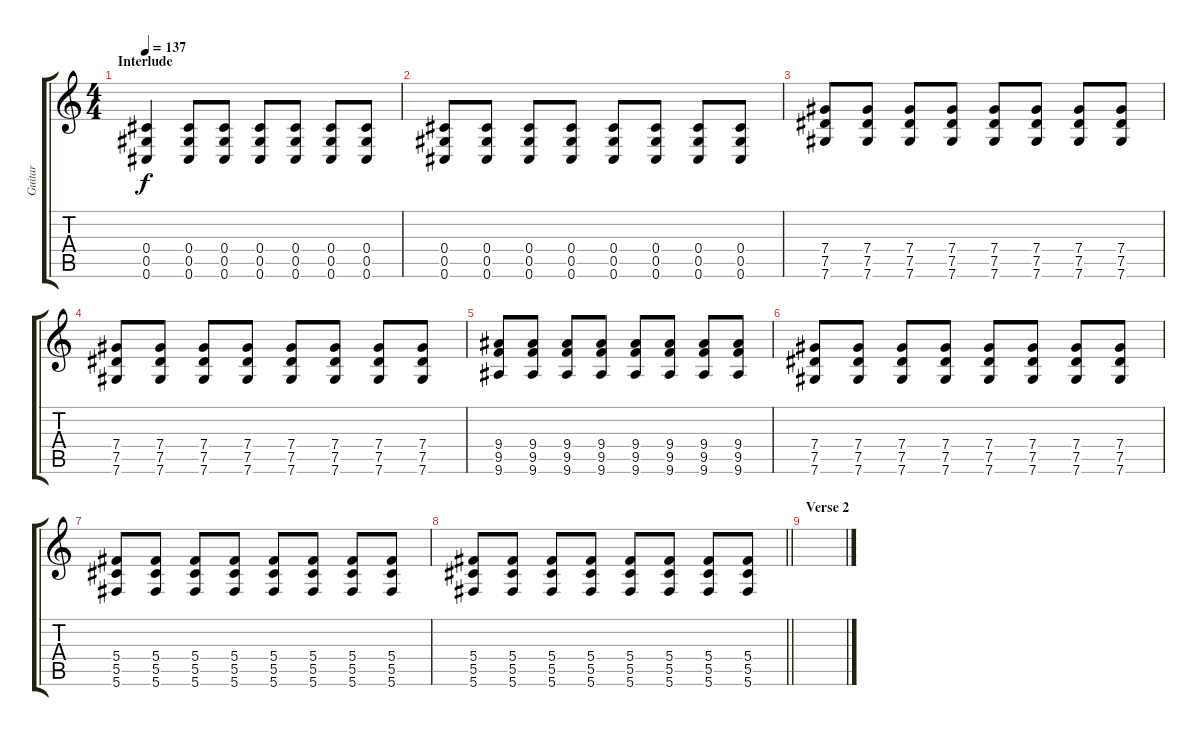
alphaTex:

\track ("Guitar" "Guitar") {instrument distortionguitar}
\staff {score tabs}
\tuning (Eb4 Bb3 Gb3 Db3 Ab2 Db2) {hide}
\ts (4 4)
\section ("" "Interlude")
\tempo 137
\clef g2
\ks c
(0.4 0.5 0.6).4{dy f volume 11} (0.4 0.5 0.6).8 (0.4 0.5 0.6).8 (0.4 0.5 0.6).8 (0.4 0.5 0.6).8 (0.4 0.5 0.6).8 (0.4 0.5 0.6).8 |
(0.4 0.5 0.6).8 (0.4 0.5 0.6).8 (0.4 0.5 0.6).8 (0.4 0.5 0.6).8 (0.4 0.5 0.6).8 (0.4 0.5 0.6).8 (0.4 0.5 0.6).8 (0.4 0.5 0.6).8 |
(7.4 7.5 7.6).8 (7.4 7.5 7.6).8 (7.4 7.5 7.6).8 (7.4 7.5 7.6).8 (7.4 7.5 7.6).8 (7.4 7.5 7.6).8 (7.4 7.5 7.6).8 (7.4 7.5 7.6).8 |
(7.4 7.5 7.6).8 (7.4 7.5 7.6).8 (7.4 7.5 7.6).8 (7.4 7.5 7.6).8 (7.4 7.5 7.6).8 (7.4 7.5 7.6).8 (7.4 7.5 7.6).8 (7.4 7.5 7.6).8 |
(9.4 9.5 9.6).8 (9.4 9.5 9.6).8 (9.4 9.5 9.6).8 (9.4 9.5 9.6).8 (9.4 9.5 9.6).8 (9.4 9.5 9.6).8 (9.4 9.5 9.6).8 (9.4 9.5 9.6).8 |
(7.4 7.5 7.6).8 (7.4 7.5 7.6).8 (7.4 7.5 7.6).8 (7.4 7.5 7.6).8 (7.4 7.5 7.6).8 (7.4 7.5 7.6).8 (7.4 7.5 7.6).8 (7.4 7.5 7.6).8 |
(5.4 5.5 5.6).8 (5.4 5.5 5.6).8 (5.4 5.5 5.6).8 (5.4 5.5 5.6).8 (5.4 5.5 5.6).8 (5.4 5.5 5.6).8 (5.4 5.5 5.6).8 (5.4 5.5 5.6).8 |
\barLineRight lightlight
(5.4 5.5 5.6).8 (5.4 5.5 5.6).8 (5.4 5.5 5.6).8 (5.4 5.5 5.6).8 (5.4 5.5 5.6).8 (5.4 5.5 5.6).8 (5.4 5.5 5.6).8 (5.4 5.5 5.6).8 |
\section ("" "Verse 2")
